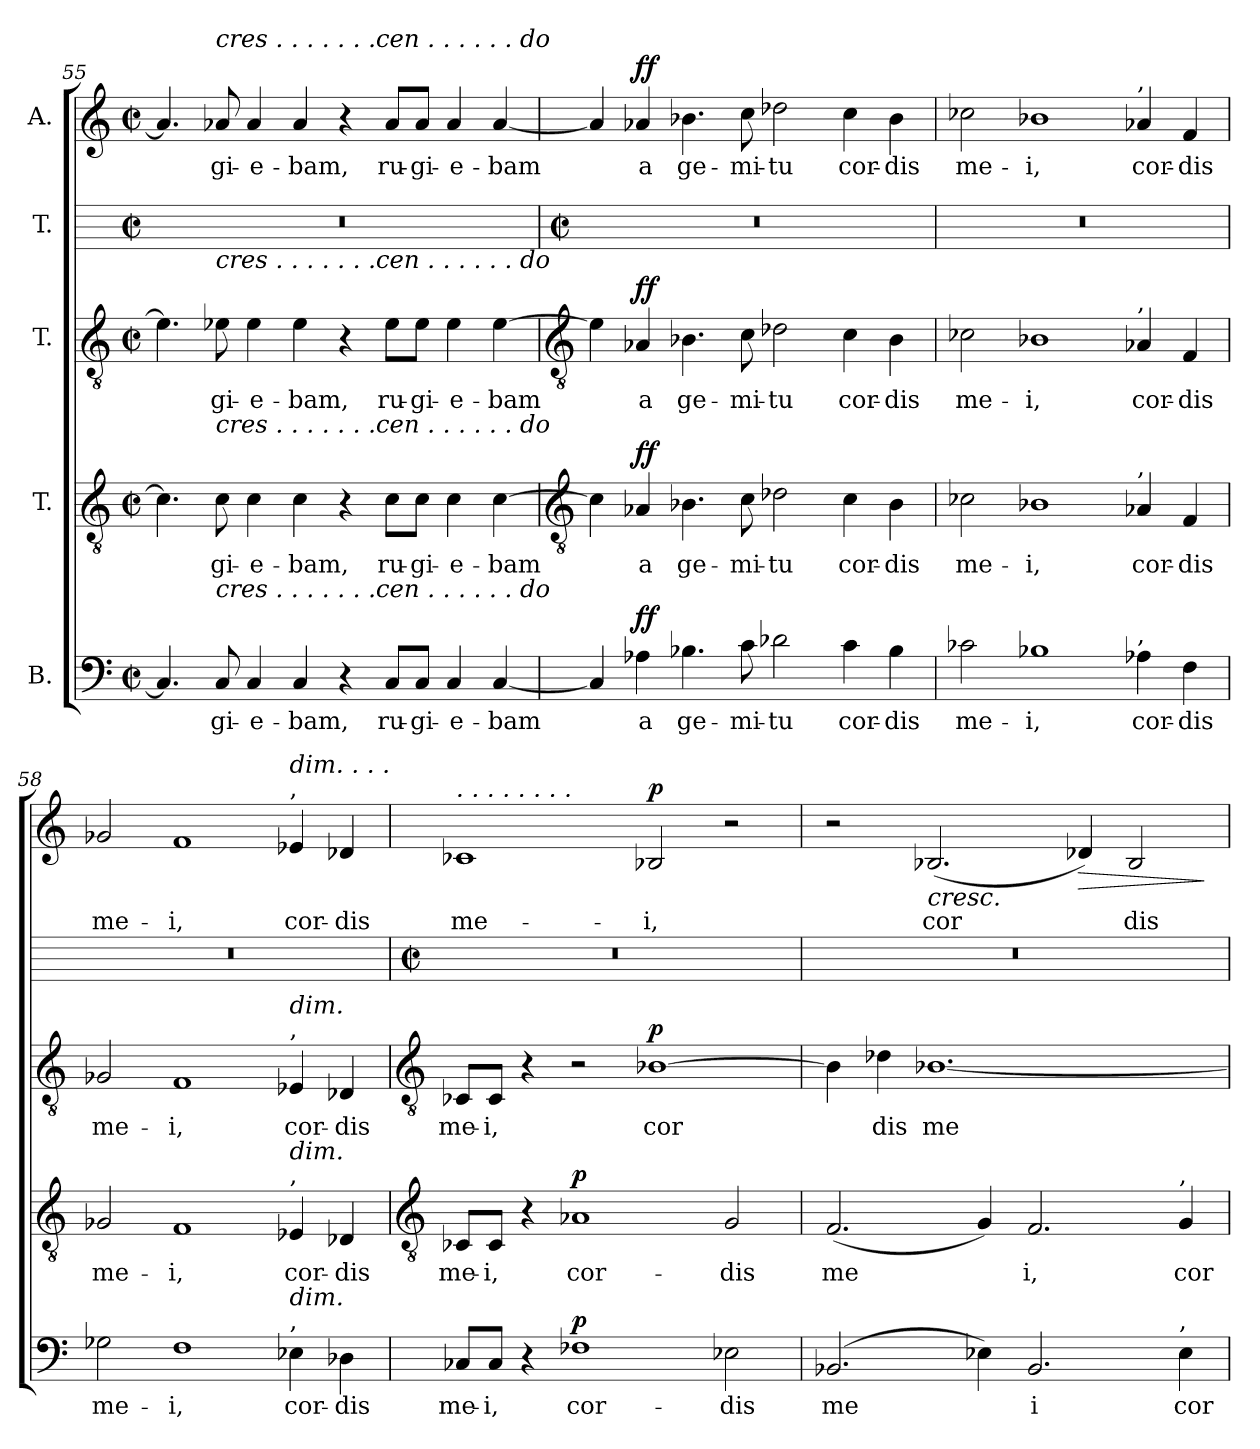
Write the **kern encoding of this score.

**kern	**text	**dynam	**kern	**text	**dynam	**kern	**text	**dynam	**kern	**kern	**text	**dynam
*part5	*part5	*part5	*part4	*part4	*part4	*part3	*part3	*part3	*part2	*part1	*part1	*part1
*staff5	*staff5	*staff5	*staff4	*staff4	*staff4	*staff3	*staff3	*staff3	*staff2	*staff1	*staff1	*staff1
*I"B.	*	*	*I"T.	*	*	*I"T.	*	*	*I"T.	*I"A.	*	*
*clefF4	*	*	*clefGv2	*	*	*clefGv2	*	*	*	*clefG2	*	*
*k[]	*	*	*k[]	*	*	*k[]	*	*	*	*k[]	*	*
*C:	*	*	*C:	*	*	*C:	*	*	*	*C:	*	*
*M4/2	*	*	*M4/2	*	*	*M4/2	*	*	*M4/2	*M4/2	*	*
*met(c|)	*	*	*met(c|)	*	*	*met(c|)	*	*	*met(c|)	*met(c|)	*	*
=55	=55	=55	=55	=55	=55	=55	=55	=55	=55	=55	=55	=55
4.C]	.	.	4.c]	.	.	4.e-]	.	.	0r	4.a-]	.	.
!	!	!	!	!	!	!	!	!	!	!LO:TX:a:i:t=cres   .   .   .   .   .   .   .cen   .   .   .   .   .   .   do	!	!
!	!	!	!	!	!	!LO:TX:a:i:t=cres   .   .   .   .   .   .   .cen   .   .   .   .   .   .   do	!	!	!	!	!	!
!	!	!	!LO:TX:a:i:t=cres   .   .   .   .   .   .   .cen   .   .   .   .   .   .   do	!	!	!	!	!	!	!	!	!
!LO:TX:a:i:t=cres   .   .   .   .   .   .   .cen   .   .   .   .   .   .   do	!	!	!	!	!	!	!	!	!	!	!	!
!	!LO:LY:b	!	!	!LO:LY:b	!	!	!LO:LY:b	!	!	!	!LO:LY:b	!
8C	gi-	.	8c	gi-	.	8e-	gi-	.	.	8a-	gi-	.
!	!LO:LY:b	!	!	!LO:LY:b	!	!	!LO:LY:b	!	!	!	!LO:LY:b	!
4C	-e-	.	4c	-e-	.	4e-	-e-	.	.	4a-	-e-	.
!	!LO:LY:b	!	!	!LO:LY:b	!	!	!LO:LY:b	!	!	!	!LO:LY:b	!
4C	-bam,	.	4c	-bam,	.	4e-	-bam,	.	.	4a-	-bam,	.
4r	.	.	4r	.	.	4r	.	.	.	4r	.	.
!	!LO:LY:b	!	!	!LO:LY:b	!	!	!LO:LY:b	!	!	!	!LO:LY:b	!
8CL	ru-	.	8cL	ru-	.	8e-L	ru-	.	.	8a-L	ru-	.
!	!LO:LY:b	!	!	!LO:LY:b	!	!	!LO:LY:b	!	!	!	!LO:LY:b	!
8CJ	-gi-	.	8cJ	-gi-	.	8e-J	-gi-	.	.	8a-J	-gi-	.
!	!LO:LY:b	!	!	!LO:LY:b	!	!	!LO:LY:b	!	!	!	!LO:LY:b	!
4C	-e-	.	4c	-e-	.	4e-	-e-	.	.	4a-	-e-	.
!	!LO:LY:b	!	!	!LO:LY:b	!	!	!LO:LY:b	!	!	!	!LO:LY:b	!
[4C	-bam	.	[4c	-bam	.	[4e-	-bam	.	.	[4a-	-bam	.
!!LO:LB:g=z
=56	=56	=56	=56	=56	=56	=56	=56	=56	=56	=56	=56	=56
*	*	*	*clefGv2	*	*	*clefGv2	*	*	*	*	*	*
*	*	*	*	*	*	*	*	*	*M4/2	*	*	*
*	*	*	*	*	*	*	*	*	*met(c|)	*	*	*
4C]	.	.	4c]	.	.	4e-]	.	.	0r	4a-]	.	.
!	!LO:LY:b	!LO:DY:a	!	!LO:LY:b	!LO:DY:a	!	!LO:LY:b	!LO:DY:a	!	!	!LO:LY:b	!LO:DY:a
4A-X	a	ff	4A-X	a	ff	4A-X	a	ff	.	4a-	a	ff
!	!LO:LY:b	!	!	!LO:LY:b	!	!	!LO:LY:b	!	!	!	!LO:LY:b	!
4.B-X	ge-	.	4.B-X	ge-	.	4.B-X	ge-	.	.	4.b-X	ge-	.
!	!LO:LY:b	!	!	!LO:LY:b	!	!	!LO:LY:b	!	!	!	!LO:LY:b	!
8c	-mi-	.	8c	-mi-	.	8c	-mi-	.	.	8cc	-mi-	.
!	!LO:LY:b	!	!	!LO:LY:b	!	!	!LO:LY:b	!	!	!	!LO:LY:b	!
2d-X	-tu	.	2d-X	-tu	.	2d-X	-tu	.	.	2dd-X	-tu	.
!	!LO:LY:b	!	!	!LO:LY:b	!	!	!LO:LY:b	!	!	!	!LO:LY:b	!
4c	cor-	.	4c	cor-	.	4c	cor-	.	.	4cc	cor-	.
!	!LO:LY:b	!	!	!LO:LY:b	!	!	!LO:LY:b	!	!	!	!LO:LY:b	!
4B-	-dis	.	4B-	-dis	.	4B-	-dis	.	.	4b-	-dis	.
=57	=57	=57	=57	=57	=57	=57	=57	=57	=57	=57	=57	=57
!	!LO:LY:b	!	!	!LO:LY:b	!	!	!LO:LY:b	!	!	!	!LO:LY:b	!
2c-X	me-	.	2c-X	me-	.	2c-X	me-	.	0r	2cc-X	me-	.
!	!LO:LY:b	!	!	!LO:LY:b	!	!	!LO:LY:b	!	!	!	!LO:LY:b	!
1B-X	-i,	.	1B-X	-i,	.	1B-X	-i,	.	.	1b-X	-i,	.
!	!	!	!	!	!	!	!	!	!	!LO:TX:a:t=,	!	!
!	!	!	!	!	!	!LO:TX:a:t=,	!	!	!	!	!	!
!	!	!	!LO:TX:a:t=,	!	!	!	!	!	!	!	!	!
!LO:TX:a:t=,	!	!	!	!	!	!	!	!	!	!	!	!
!	!LO:LY:b	!	!	!LO:LY:b	!	!	!LO:LY:b	!	!	!	!LO:LY:b	!
4A-X	cor-	.	4A-X	cor-	.	4A-X	cor-	.	.	4a-X	cor-	.
!	!LO:LY:b	!	!	!LO:LY:b	!	!	!LO:LY:b	!	!	!	!LO:LY:b	!
4F	-dis	.	4F	-dis	.	4F	-dis	.	.	4f	-dis	.
=58	=58	=58	=58	=58	=58	=58	=58	=58	=58	=58	=58	=58
!	!LO:LY:b	!	!	!LO:LY:b	!	!	!LO:LY:b	!	!	!	!LO:LY:b	!
2G-X	me-	.	2G-X	me-	.	2G-X	me-	.	0r	2g-X	me-	.
!	!LO:LY:b	!	!	!LO:LY:b	!	!	!LO:LY:b	!	!	!	!LO:LY:b	!
1F	-i,	.	1F	-i,	.	1F	-i,	.	.	1f	-i,	.
!	!	!	!	!	!	!	!	!	!	!LO:TX:a:t=,	!	!
!	!	!	!	!	!	!	!	!	!	!LO:TX:a:i:t=dim.   .   .   .	!	!
!	!	!	!	!	!	!LO:TX:a:t=,	!	!	!	!	!	!
!	!	!	!	!	!	!LO:TX:a:i:t=dim.	!	!	!	!	!	!
!	!	!	!LO:TX:a:t=,	!	!	!	!	!	!	!	!	!
!	!	!	!LO:TX:a:i:t=dim.	!	!	!	!	!	!	!	!	!
!LO:TX:a:t=,	!	!	!	!	!	!	!	!	!	!	!	!
!LO:TX:a:i:t=dim.	!	!	!	!	!	!	!	!	!	!	!	!
!	!LO:LY:b	!	!	!LO:LY:b	!	!	!LO:LY:b	!	!	!	!LO:LY:b	!
4E-X	cor-	.	4E-X	cor-	.	4E-X	cor-	.	.	4e-X	cor-	.
!	!LO:LY:b	!	!	!LO:LY:b	!	!	!LO:LY:b	!	!	!	!LO:LY:b	!
4D-X	-dis	.	4D-X	-dis	.	4D-X	-dis	.	.	4d-X	-dis	.
!!LO:LB:g=z
=59	=59	=59	=59	=59	=59	=59	=59	=59	=59	=59	=59	=59
*	*	*	*clefGv2	*	*	*clefGv2	*	*	*	*	*	*
*	*	*	*	*	*	*	*	*	*M4/2	*	*	*
*	*	*	*	*	*	*	*	*	*met(c|)	*	*	*
!	!	!	!	!	!	!	!	!	!	!LO:TX:a:i:t=.   .   .   .   .   .   .   .	!	!
!	!LO:LY:b	!	!	!LO:LY:b	!	!	!LO:LY:b	!	!	!	!LO:LY:b	!
8C-XL	me-	.	8C-XL	me-	.	8C-XL	me-	.	0r	1c-X	me-	.
!	!LO:LY:b	!	!	!LO:LY:b	!	!	!LO:LY:b	!	!	!	!	!
8C-J	-i,	.	8C-J	-i,	.	8C-J	-i,	.	.	.	.	.
4r	.	.	4r	.	.	4r	.	.	.	.	.	.
!	!LO:LY:b	!LO:DY:a	!	!LO:LY:b	!LO:DY:a	!	!	!	!	!	!	!
1F-X	cor-	p	1A-X	cor-	p	2r	.	.	.	.	.	.
!	!	!	!	!	!	!	!LO:LY:b	!LO:DY:a	!	!	!LO:LY:b	!LO:DY:a
.	.	.	.	.	.	[1B-X	cor	p	.	2B-X	-i,	p
!	!LO:LY:b	!	!	!LO:LY:b	!	!	!	!	!	!	!	!
2E-X	-dis	.	2G	-dis	.	.	.	.	.	2r	.	.
=60	=60	=60	=60	=60	=60	=60	=60	=60	=60	=60	=60	=60
!	!LO:LY:b	!	!	!LO:LY:b	!	!	!	!	!	!	!	!
(>2.BB-X	me	.	(<2.F	me	.	4B-]	.	.	0r	2r	.	.
!	!	!	!	!	!	!	!LO:LY:b	!	!	!	!	!
.	.	.	.	.	.	4d-X	dis	.	.	.	.	.
!	!	!	!	!	!	!	!LO:LY:b	!	!	!	!LO:LY:b	!LO:HP:b
.	.	.	.	.	.	[1.B-/	me	.	.	(<2.B-X	cor	<
4E-X)	.	.	4G)	.	.	.	.	.	.	.	.	.
!	!LO:LY:b	!	!	!LO:LY:b	!	!	!	!	!	!	!	!
2.BB-	i	.	2.F	i,	.	.	.	.	.	.	.	.
!	!	!	!	!	!	!	!	!	!	!	!	!LO:HP:b
.	.	.	.	.	.	.	.	.	.	4d-X)	.	>
!	!	!	!	!	!	!	!	!	!	!	!LO:LY:b	!
.	.	.	.	.	.	.	.	.	.	2B-	dis	[
!	!	!	!LO:TX:a:t=,	!	!	!	!	!	!	!	!	!
!LO:TX:a:t=,	!	!	!	!	!	!	!	!	!	!	!	!
!	!LO:LY:b	!	!	!LO:LY:b	!	!	!	!	!	!	!	!
4E-	cor	.	4G	cor	.	.	.	.	.	.	.	.
.	.	.	.	.	.	.	.	.	.	.	.	]
=	=	=	=	=	=	=	=	=	=	=	=	=
*-	*-	*-	*-	*-	*-	*-	*-	*-	*-	*-	*-	*-
